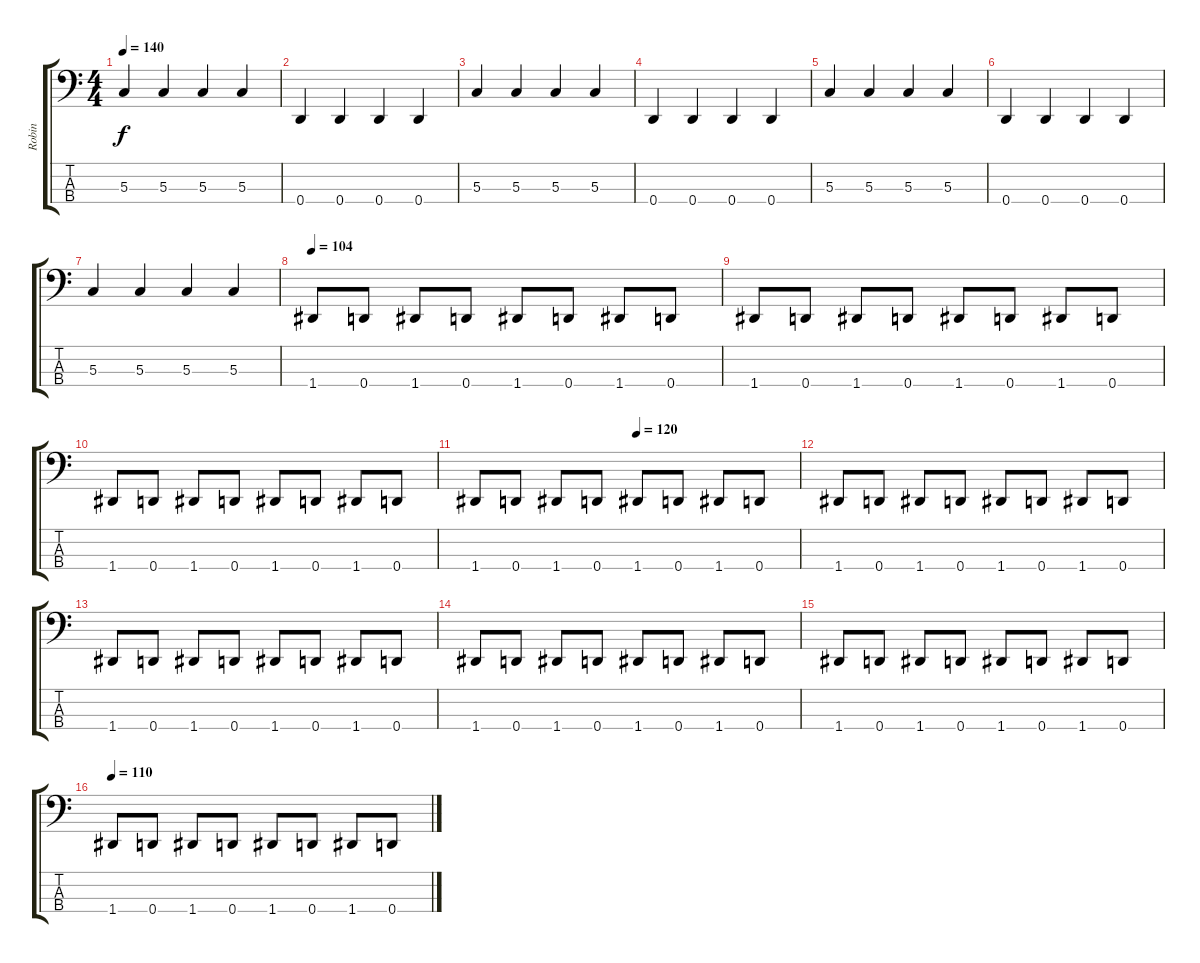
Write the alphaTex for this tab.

\track ("Robin" "Robin") {instrument electricbasspick}
\staff {score tabs}
\tuning (F2 C2 G1 D1) {hide}
\ts (4 4)
\tempo 140
\clef f4
\ks c
5.3.4{dy f} 5.3.4 5.3.4 5.3.4 |
0.4.4 0.4.4 0.4.4 0.4.4 |
5.3.4 5.3.4 5.3.4 5.3.4 |
0.4.4 0.4.4 0.4.4 0.4.4 |
5.3.4 5.3.4 5.3.4 5.3.4 |
0.4.4 0.4.4 0.4.4 0.4.4 |
5.3.4 5.3.4 5.3.4 5.3.4 |
\tempo 104
1.4.8 0.4.8 1.4.8 0.4.8 1.4.8 0.4.8 1.4.8 0.4.8 |
1.4.8 0.4.8 1.4.8 0.4.8 1.4.8 0.4.8 1.4.8 0.4.8 |
1.4.8 0.4.8 1.4.8 0.4.8 1.4.8 0.4.8 1.4.8 0.4.8 |
\tempo (120 0.5)
1.4.8 0.4.8 1.4.8 0.4.8 1.4.8 0.4.8 1.4.8 0.4.8 |
1.4.8 0.4.8 1.4.8 0.4.8 1.4.8 0.4.8 1.4.8 0.4.8 |
1.4.8 0.4.8 1.4.8 0.4.8 1.4.8 0.4.8 1.4.8 0.4.8 |
1.4.8 0.4.8 1.4.8 0.4.8 1.4.8 0.4.8 1.4.8 0.4.8 |
1.4.8 0.4.8 1.4.8 0.4.8 1.4.8 0.4.8 1.4.8 0.4.8 |
\tempo 110
1.4.8 0.4.8 1.4.8 0.4.8 1.4.8 0.4.8 1.4.8 0.4.8
